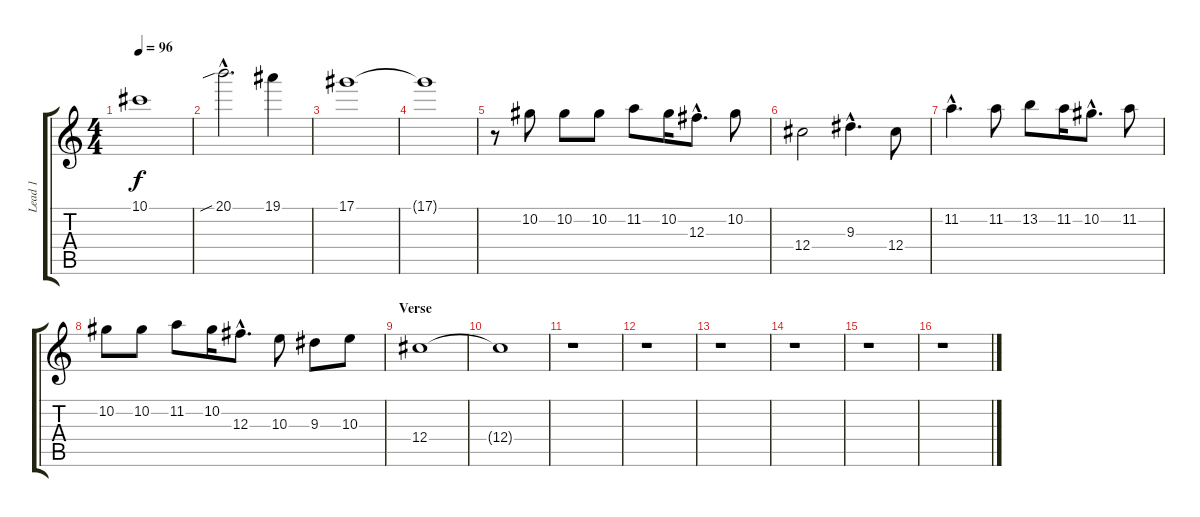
\track ("Lead 1" "Lead 1") {instrument overdrivenguitar}
\staff {score tabs}
\tuning (Eb4 Bb3 Gb3 Db3 Ab2 Eb2) {hide}
\ts (4 4)
\tempo 96
\clef g2
\ks c
10.1.1{dy f} |
20.1{sib hac}.2{d} 19.1.4 |
17.1.1 |
17.1{t}.1 |
r.8{volume 16} 10.2.8 10.2.8 10.2.8 11.2.8 10.2.16 12.3{hac}.8{d} 10.2.8 |
12.4.2 9.3{hac}.4{d} 12.4.8 |
11.2{hac}.4{d} 11.2.8 13.2.8 11.2.16 10.2{hac}.8{d} 11.2.8 |
10.2.8 10.2.8 11.2.8 10.2.16 12.3{hac}.8{d} 10.3.8 9.3.8 10.3.8 |
\section ("" "Verse")
12.4.1{volume 0} |
12.4{t}.1 |
r.1 |
r.1 |
r.1 |
r.1 |
r.1 |
r.1
